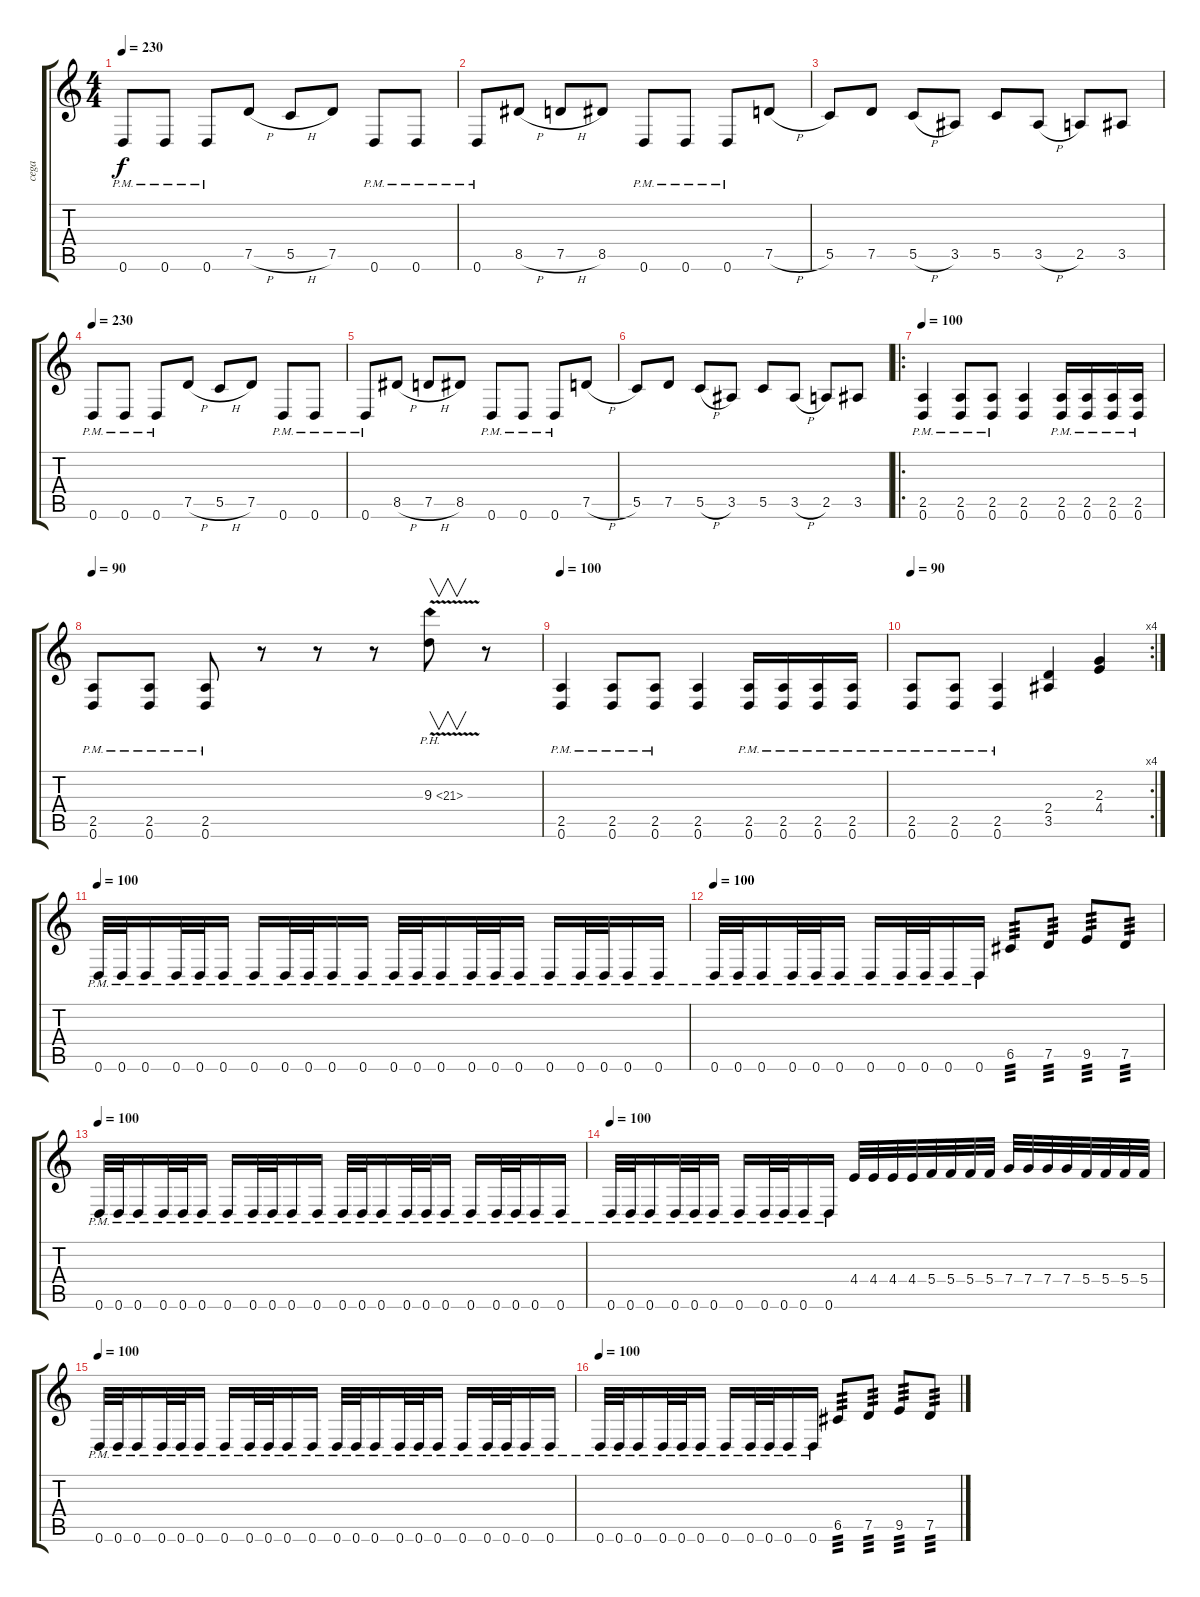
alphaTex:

\track ("cega" "cega") {instrument distortionguitar}
\staff {score tabs}
\tuning (D4 A3 F3 C3 G2 D2) {hide}
\ts (4 4)
\tempo 230
\clef g2
\ks c
0.6{pm}.8{dy f} 0.6{pm}.8 0.6{pm}.8 7.5{h}.8 5.5{h}.8 7.5.8 0.6{pm}.8 0.6{pm}.8 |
0.6{pm}.8 8.5{h}.8 7.5{h}.8 8.5.8 0.6{pm}.8 0.6{pm}.8 0.6{pm}.8 7.5{h}.8 |
5.5.8 7.5.8 5.5{h}.8 3.5.8 5.5.8 3.5{h}.8 2.5.8 3.5.8 |
\tempo 230
0.6{pm}.8 0.6{pm}.8 0.6{pm}.8 7.5{h}.8 5.5{h}.8 7.5.8 0.6{pm}.8 0.6{pm}.8 |
0.6{pm}.8 8.5{h}.8 7.5{h}.8 8.5.8 0.6{pm}.8 0.6{pm}.8 0.6{pm}.8 7.5{h}.8 |
5.5.8 7.5.8 5.5{h}.8 3.5.8 5.5.8 3.5{h}.8 2.5.8 3.5.8 |
\ro
\tempo 100
(2.5{pm} 0.6{pm}).4 (2.5{pm} 0.6{pm}).8 (2.5{pm} 0.6{pm}).8 (2.5 0.6).4 (2.5{pm} 0.6{pm}).16 (2.5{pm} 0.6{pm}).16 (2.5{pm} 0.6{pm}).16 (2.5{pm} 0.6{pm}).16 |
\tempo 90
(2.5{pm} 0.6{pm}).8 (2.5{pm} 0.6{pm}).8 (2.5{pm} 0.6{pm}).8 r.8 r.8 r.8 9.3{ph 12 v}.8{v} r.8 |
\tempo 100
(2.5{pm} 0.6{pm}).4 (2.5{pm} 0.6{pm}).8 (2.5{pm} 0.6{pm}).8 (2.5 0.6).4 (2.5{pm} 0.6{pm}).16 (2.5{pm} 0.6{pm}).16 (2.5{pm} 0.6{pm}).16 (2.5{pm} 0.6{pm}).16 |
\rc 4
\tempo 90
(2.5{pm} 0.6{pm}).8 (2.5{pm} 0.6{pm}).8 (2.5{pm} 0.6{pm}).4 (2.4 3.5).4 (2.3 4.4).4 |
\tempo 100
0.6{pm}.32 0.6{pm}.32 0.6{pm}.16 0.6{pm}.32 0.6{pm}.32 0.6{pm}.16 0.6{pm}.16 0.6{pm}.32 0.6{pm}.32 0.6{pm}.16 0.6{pm}.16 0.6{pm}.32 0.6{pm}.32 0.6{pm}.16 0.6{pm}.32 0.6{pm}.32 0.6{pm}.16 0.6{pm}.16 0.6{pm}.32 0.6{pm}.32 0.6{pm}.16 0.6{pm}.16 |
\tempo 100
0.6{pm}.32 0.6{pm}.32 0.6{pm}.16 0.6{pm}.32 0.6{pm}.32 0.6{pm}.16 0.6{pm}.16 0.6{pm}.32 0.6{pm}.32 0.6{pm}.16 0.6{pm}.16 6.5.8{tp 3} 7.5.8{tp 3} 9.5.8{tp 3} 7.5.8{tp 3} |
\tempo 100
0.6{pm}.32 0.6{pm}.32 0.6{pm}.16 0.6{pm}.32 0.6{pm}.32 0.6{pm}.16 0.6{pm}.16 0.6{pm}.32 0.6{pm}.32 0.6{pm}.16 0.6{pm}.16 0.6{pm}.32 0.6{pm}.32 0.6{pm}.16 0.6{pm}.32 0.6{pm}.32 0.6{pm}.16 0.6{pm}.16 0.6{pm}.32 0.6{pm}.32 0.6{pm}.16 0.6{pm}.16 |
\tempo 100
0.6{pm}.32 0.6{pm}.32 0.6{pm}.16 0.6{pm}.32 0.6{pm}.32 0.6{pm}.16 0.6{pm}.16 0.6{pm}.32 0.6{pm}.32 0.6{pm}.16 0.6{pm}.16 4.4.32 4.4.32 4.4.32 4.4.32 5.4.32 5.4.32 5.4.32 5.4.32 7.4.32 7.4.32 7.4.32 7.4.32 5.4.32 5.4.32 5.4.32 5.4.32 |
\tempo 100
0.6{pm}.32 0.6{pm}.32 0.6{pm}.16 0.6{pm}.32 0.6{pm}.32 0.6{pm}.16 0.6{pm}.16 0.6{pm}.32 0.6{pm}.32 0.6{pm}.16 0.6{pm}.16 0.6{pm}.32 0.6{pm}.32 0.6{pm}.16 0.6{pm}.32 0.6{pm}.32 0.6{pm}.16 0.6{pm}.16 0.6{pm}.32 0.6{pm}.32 0.6{pm}.16 0.6{pm}.16 |
\tempo 100
0.6{pm}.32 0.6{pm}.32 0.6{pm}.16 0.6{pm}.32 0.6{pm}.32 0.6{pm}.16 0.6{pm}.16 0.6{pm}.32 0.6{pm}.32 0.6{pm}.16 0.6{pm}.16 6.5.8{tp 3} 7.5.8{tp 3} 9.5.8{tp 3} 7.5.8{tp 3}
